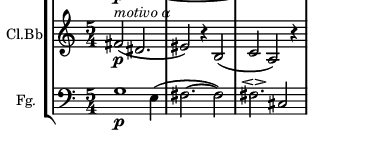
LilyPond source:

\version "2.11.64"

\include "../config/lib.ly"

#(set-global-staff-size 12.5)

global = {
  \time 5/4
  \set Score.currentBarNumber = #9
  \bar ""
  \bracketUp
}

oboe = {
  \relative c'' {
    g1\p e4(
    fis2.~ fis2~
    fis2.) r4 g~
  }
}

clarinete = {
  \relative c' {
    e2\p^\markup{\italic{motivo #(ly:export (ly:wide-char->utf-8 #x3B1))}}( cis2.
    dis2) r4 a2(
    bes2 g2) r4
  }
}

fagote = {
  \clef bass
  \relative c' {
    g1\p e4(
    fis2.~ fis2)
    fis2.\espressivo cis2(
  }
}

\score {
  \new StaffGroup <<
    \new Staff <<
      \set Staff.instrumentName = \markup {\hcenter-in #5 "Ob."}
      \global
      \oboe
    >>
    \new Staff <<
      \set Staff.instrumentName = \markup {\hcenter-in #5 "Cl.Bb"}
      \global
      \transpose c d {
        \clarinete
      }
    >>
    \new Staff <<
      \set Staff.instrumentName = \markup {\hcenter-in #5 "Fg."}
      \global
      \fagote
    >>
  >>
  \layout {
    \context {
      \Staff \consists "Horizontal_bracket_engraver"
    }
  }
}
\paper {
  paper-width = 6.2\cm
  paper-height = 3.4\cm
  top-margin = -1\cm
  left-margin = .9\cm
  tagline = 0
  indent = #0
}
